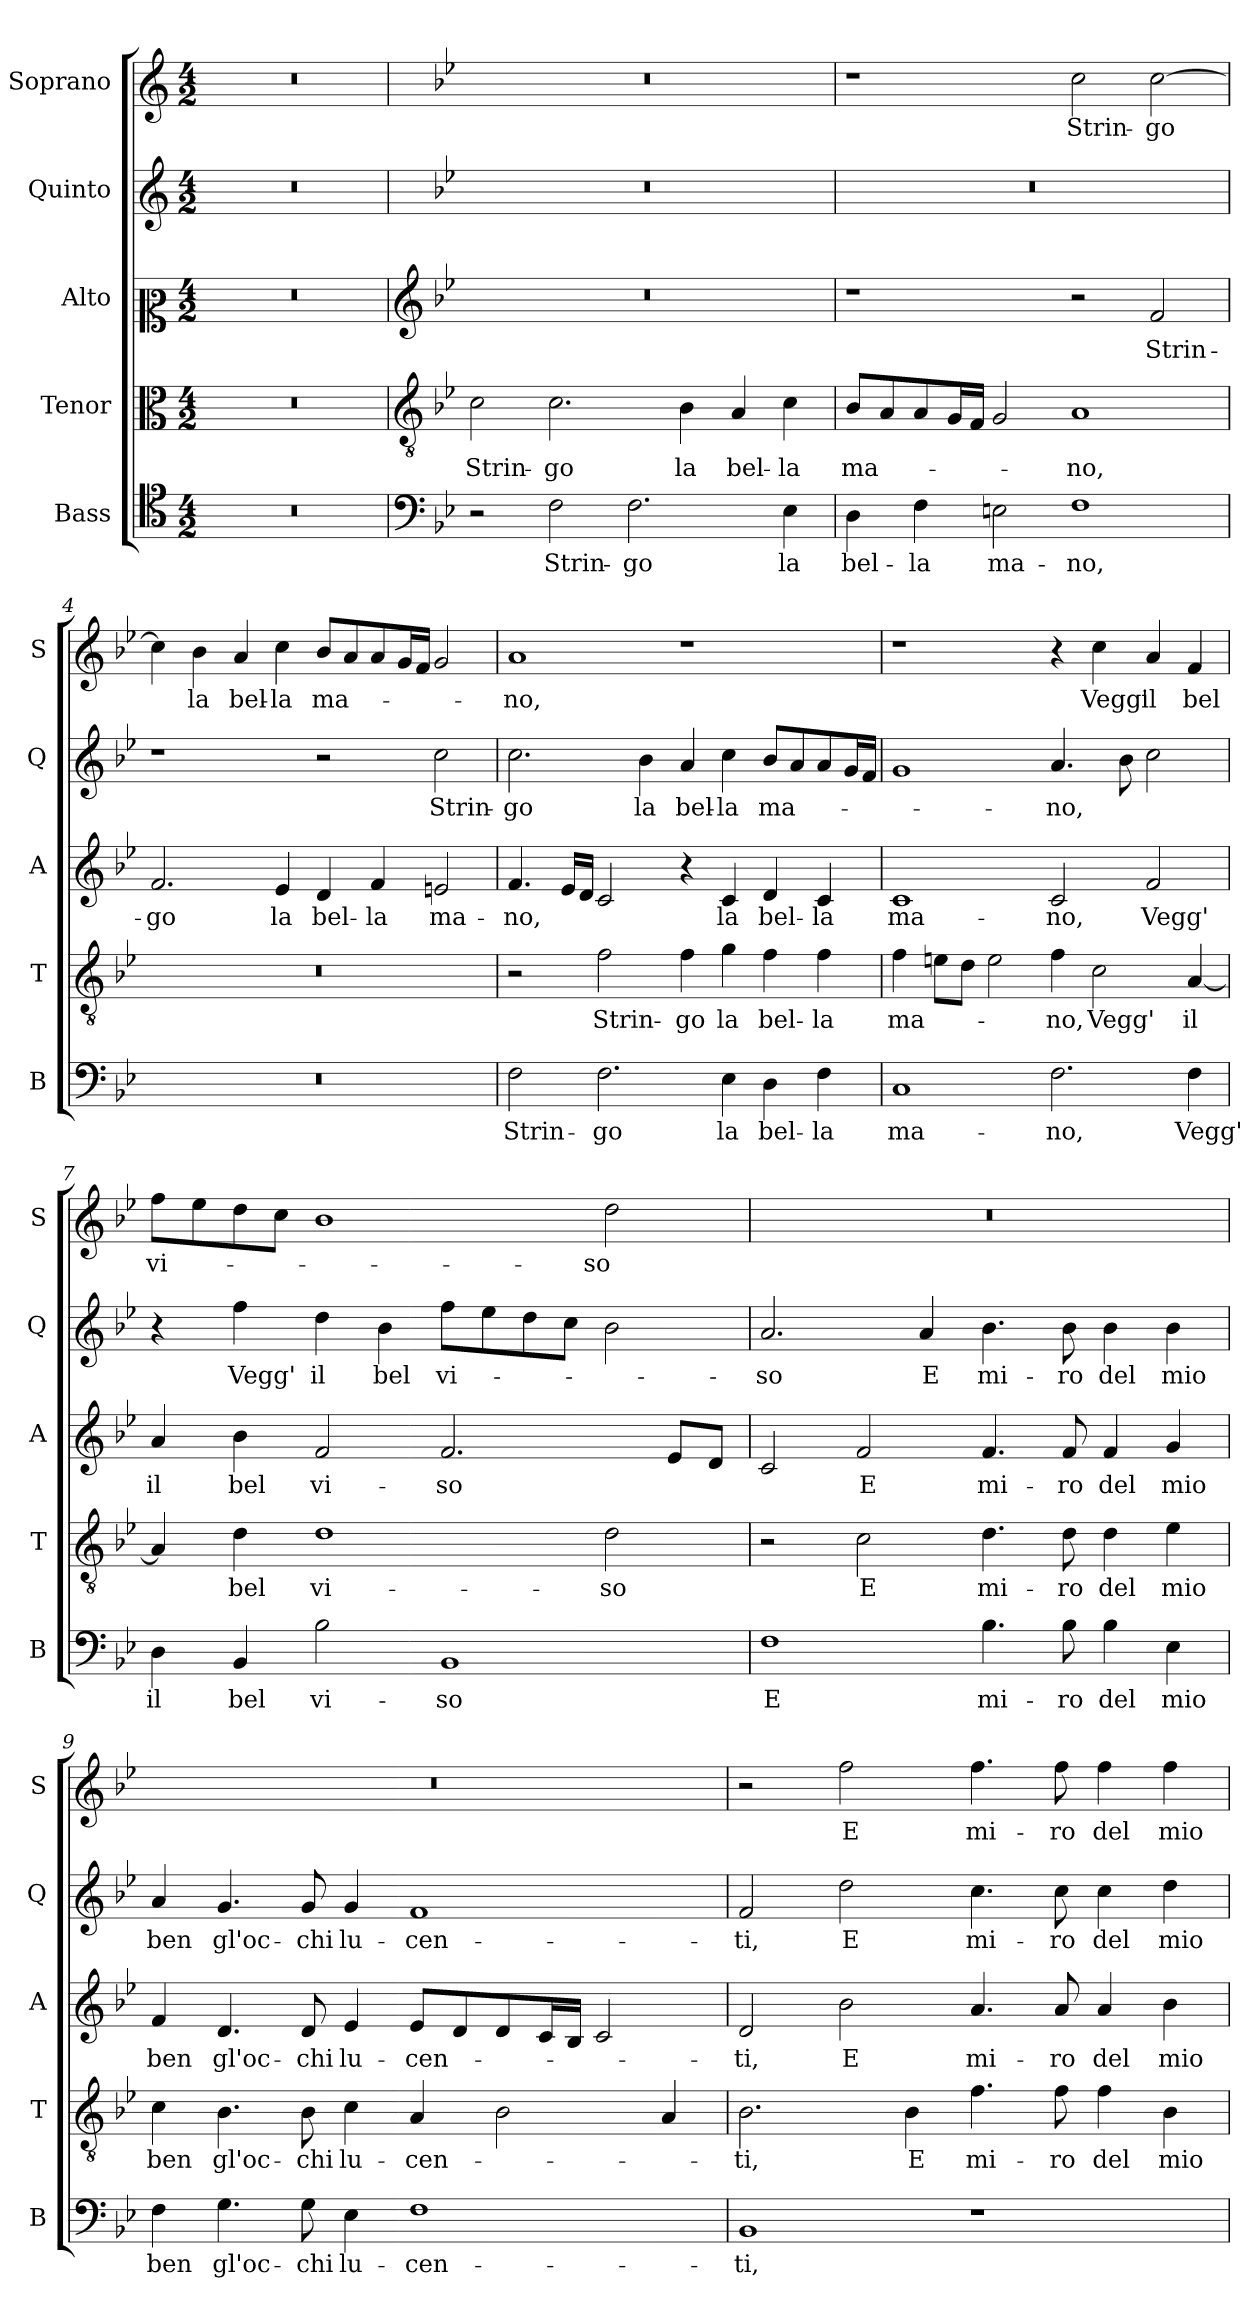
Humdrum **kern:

**kern	**text	**kern	**text	**kern	**text	**kern	**text	**kern	**text
*part5	*part5	*part4	*part4	*part3	*part3	*part2	*part2	*part1	*part1
*staff5	*staff5	*staff4	*staff4	*staff3	*staff3	*staff2	*staff2	*staff1	*staff1
*I"Bass	*	*I"Tenor	*	*I"Alto	*	*I"Quinto	*	*I"Soprano	*
*I'B	*	*I'T	*	*I'A	*	*I'Q	*	*I'S	*
*clefC4	*	*clefC3	*	*clefC2	*	*clefG2	*	*clefG2	*
*k[]	*	*k[]	*	*k[]	*	*k[]	*	*k[]	*
*C:	*	*C:	*	*C:	*	*C:	*	*C:	*
*M4/2	*	*M4/2	*	*M4/2	*	*M4/2	*	*M4/2	*
=1	=1	=1	=1	=1	=1	=1	=1	=1	=1
0r	.	0r	.	0r	.	0r	.	0r	.
=2	=2	=2	=2	=2	=2	=2	=2	=2	=2
*clefF4	*	*clefGv2	*	*clefG2	*	*	*	*	*
*k[b-e-]	*	*k[b-e-]	*	*k[b-e-]	*	*k[b-e-]	*	*k[b-e-]	*
*B-:	*	*B-:	*	*B-:	*	*B-:	*	*B-:	*
!	!	!	!LO:LY:b	!	!	!	!	!	!
2r	.	2c\	Strin-	0r	.	0r	.	0r	.
!	!LO:LY:b	!	!LO:LY:b	!	!	!	!	!	!
2F\	Strin-	2.c\	-go	.	.	.	.	.	.
!	!LO:LY:b	!	!	!	!	!	!	!	!
2.F\	-go	.	.	.	.	.	.	.	.
!	!	!	!LO:LY:b	!	!	!	!	!	!
.	.	4B-\	la	.	.	.	.	.	.
!	!	!	!LO:LY:b	!	!	!	!	!	!
.	.	4A/	bel-	.	.	.	.	.	.
!	!LO:LY:b	!	!LO:LY:b	!	!	!	!	!	!
4E-\	la	4c\	-la	.	.	.	.	.	.
=3	=3	=3	=3	=3	=3	=3	=3	=3	=3
!	!LO:LY:b	!	!LO:LY:b	!	!	!	!	!	!
4D\	bel-	8B-/L	ma-	1r	.	0r	.	1r	.
.	.	8A/	.	.	.	.	.	.	.
!	!LO:LY:b	!	!	!	!	!	!	!	!
4F\	-la	8A/	.	.	.	.	.	.	.
.	.	16G/L	.	.	.	.	.	.	.
.	.	16F/JJ	.	.	.	.	.	.	.
!	!LO:LY:b	!	!	!	!	!	!	!	!
2En\	ma-	2G/	.	.	.	.	.	.	.
!	!LO:LY:b	!	!LO:LY:b	!	!	!	!	!	!LO:LY:b
1F	-no,	1A	-no,	2r	.	.	.	2cc\	Strin-
!	!	!	!	!	!LO:LY:b	!	!	!	!LO:LY:b
.	.	.	.	2f/	Strin-	.	.	[2cc\	-go
=4	=4	=4	=4	=4	=4	=4	=4	=4	=4
!	!	!	!	!	!LO:LY:b	!	!	!	!
0r	.	0r	.	2.f/	-go	1r	.	4cc\]	.
!	!	!	!	!	!	!	!	!	!LO:LY:b
.	.	.	.	.	.	.	.	4b-\	la
!	!	!	!	!	!	!	!	!	!LO:LY:b
.	.	.	.	.	.	.	.	4a/	bel-
!	!	!	!	!	!LO:LY:b	!	!	!	!LO:LY:b
.	.	.	.	4e-/	la	.	.	4cc\	-la
!	!	!	!	!	!LO:LY:b	!	!	!	!LO:LY:b
.	.	.	.	4d/	bel-	2r	.	8b-/L	ma-
.	.	.	.	.	.	.	.	8a/	.
!	!	!	!	!	!LO:LY:b	!	!	!	!
.	.	.	.	4f/	-la	.	.	8a/	.
.	.	.	.	.	.	.	.	16g/L	.
.	.	.	.	.	.	.	.	16f/JJ	.
!	!	!	!	!	!LO:LY:b	!	!LO:LY:b	!	!
.	.	.	.	2en/	ma-	2cc\	Strin-	2g/	.
!!LO:LB:g=z
=5	=5	=5	=5	=5	=5	=5	=5	=5	=5
!	!LO:LY:b	!	!	!	!LO:LY:b	!	!LO:LY:b	!	!LO:LY:b
2F\	Strin-	2r	.	4.f/	-no,	2.cc\	-go	1a	-no,
.	.	.	.	16e-/LL	.	.	.	.	.
.	.	.	.	16d/JJ	.	.	.	.	.
!	!LO:LY:b	!	!LO:LY:b	!	!	!	!	!	!
2.F\	-go	2f\	Strin-	2c/	.	.	.	.	.
!	!	!	!	!	!	!	!LO:LY:b	!	!
.	.	.	.	.	.	4b-\	la	.	.
!	!	!	!LO:LY:b	!	!	!	!LO:LY:b	!	!
.	.	4f\	-go	4r	.	4a/	bel-	1r	.
!	!LO:LY:b	!	!LO:LY:b	!	!LO:LY:b	!	!LO:LY:b	!	!
4E-\	la	4g\	la	4c/	la	4cc\	-la	.	.
!	!LO:LY:b	!	!LO:LY:b	!	!LO:LY:b	!	!LO:LY:b	!	!
4D\	bel-	4f\	bel-	4d/	bel-	8b-/L	ma-	.	.
.	.	.	.	.	.	8a/	.	.	.
!	!LO:LY:b	!	!LO:LY:b	!	!LO:LY:b	!	!	!	!
4F\	-la	4f\	-la	4c/	-la	8a/	.	.	.
.	.	.	.	.	.	16g/L	.	.	.
.	.	.	.	.	.	16f/JJ	.	.	.
=6	=6	=6	=6	=6	=6	=6	=6	=6	=6
!	!LO:LY:b	!	!LO:LY:b	!	!LO:LY:b	!	!	!	!
1C	ma-	4f\	ma-	1c	ma-	1g	.	1r	.
.	.	8en\L	.	.	.	.	.	.	.
.	.	8d\J	.	.	.	.	.	.	.
.	.	2e\	.	.	.	.	.	.	.
!	!LO:LY:b	!	!LO:LY:b	!	!LO:LY:b	!	!LO:LY:b	!	!
2.F\	-no,	4f\	-no,	2c/	-no,	4.a/	-no,	4r	.
!	!	!	!LO:LY:b	!	!	!	!	!	!LO:LY:b
.	.	2c\	Vegg'	.	.	.	.	4cc\	Vegg'
.	.	.	.	.	.	8b-\	.	.	.
!	!	!	!	!	!LO:LY:b	!	!	!	!LO:LY:b
.	.	.	.	2f/	Vegg'	2cc\	.	4a/	il
!	!LO:LY:b	!	!LO:LY:b	!	!	!	!	!	!LO:LY:b
4F\	Vegg'	[4A/	il	.	.	.	.	4f/	bel
=7	=7	=7	=7	=7	=7	=7	=7	=7	=7
!	!LO:LY:b	!	!	!	!LO:LY:b	!	!	!	!LO:LY:b
4D\	il	4A/]	.	4a/	il	4r	.	8ff\L	vi-
.	.	.	.	.	.	.	.	8ee-\	.
!	!LO:LY:b	!	!LO:LY:b	!	!LO:LY:b	!	!LO:LY:b	!	!
4BB-/	bel	4d\	bel	4b-\	bel	4ff\	Vegg'	8dd\	.
.	.	.	.	.	.	.	.	8cc\J	.
!	!LO:LY:b	!	!LO:LY:b	!	!LO:LY:b	!	!LO:LY:b	!	!
2B-\	vi-	1d	vi-	2f/	vi-	4dd\	il	1b-	.
!	!	!	!	!	!	!	!LO:LY:b	!	!
.	.	.	.	.	.	4b-\	bel	.	.
!	!LO:LY:b	!	!	!	!LO:LY:b	!	!LO:LY:b	!	!
1BB-	-so	.	.	2.f/	-so	8ff\L	vi-	.	.
.	.	.	.	.	.	8ee-\	.	.	.
.	.	.	.	.	.	8dd\	.	.	.
.	.	.	.	.	.	8cc\J	.	.	.
!	!	!	!LO:LY:b	!	!	!	!	!	!LO:LY:b
.	.	2d\	-so	.	.	2b-\	.	2dd\	-so
.	.	.	.	8e-/L	.	.	.	.	.
.	.	.	.	8d/J	.	.	.	.	.
!!LO:PB:g=z
=8	=8	=8	=8	=8	=8	=8	=8	=8	=8
!	!LO:LY:b	!	!	!	!	!	!LO:LY:b	!	!
1F	E	2r	.	2c/	.	2.a/	-so	0r	.
!	!	!	!LO:LY:b	!	!LO:LY:b	!	!	!	!
.	.	2c\	E	2f/	E	.	.	.	.
!	!	!	!	!	!	!	!LO:LY:b	!	!
.	.	.	.	.	.	4a/	E	.	.
!	!LO:LY:b	!	!LO:LY:b	!	!LO:LY:b	!	!LO:LY:b	!	!
4.B-\	mi-	4.d\	mi-	4.f/	mi-	4.b-\	mi-	.	.
!	!LO:LY:b	!	!LO:LY:b	!	!LO:LY:b	!	!LO:LY:b	!	!
8B-\	-ro	8d\	-ro	8f/	-ro	8b-\	-ro	.	.
!	!LO:LY:b	!	!LO:LY:b	!	!LO:LY:b	!	!LO:LY:b	!	!
4B-\	del	4d\	del	4f/	del	4b-\	del	.	.
!	!LO:LY:b	!	!LO:LY:b	!	!LO:LY:b	!	!LO:LY:b	!	!
4E-\	mio	4e-\	mio	4g/	mio	4b-\	mio	.	.
=9	=9	=9	=9	=9	=9	=9	=9	=9	=9
!	!LO:LY:b	!	!LO:LY:b	!	!LO:LY:b	!	!LO:LY:b	!	!
4F\	ben	4c\	ben	4f/	ben	4a/	ben	0r	.
!	!LO:LY:b	!	!LO:LY:b	!	!LO:LY:b	!	!LO:LY:b	!	!
4.G\	gl'oc-	4.B-\	gl'oc-	4.d/	gl'oc-	4.g/	gl'oc-	.	.
!	!LO:LY:b	!	!LO:LY:b	!	!LO:LY:b	!	!LO:LY:b	!	!
8G\	-chi	8B-\	-chi	8d/	-chi	8g/	-chi	.	.
!	!LO:LY:b	!	!LO:LY:b	!	!LO:LY:b	!	!LO:LY:b	!	!
4E-\	lu-	4c\	lu-	4e-/	lu-	4g/	lu-	.	.
!	!LO:LY:b	!	!LO:LY:b	!	!LO:LY:b	!	!LO:LY:b	!	!
1F	-cen-	4A/	-cen-	8e-/L	-cen-	1f	-cen-	.	.
.	.	.	.	8d/	.	.	.	.	.
.	.	2B-\	.	8d/	.	.	.	.	.
.	.	.	.	16c/L	.	.	.	.	.
.	.	.	.	16B-/JJ	.	.	.	.	.
.	.	.	.	2c/	.	.	.	.	.
.	.	4A/	.	.	.	.	.	.	.
=10	=10	=10	=10	=10	=10	=10	=10	=10	=10
!	!LO:LY:b	!	!LO:LY:b	!	!LO:LY:b	!	!LO:LY:b	!	!
1BB-	-ti,	2.B-\	-ti,	2d/	-ti,	2f/	-ti,	2r	.
!	!	!	!	!	!LO:LY:b	!	!LO:LY:b	!	!LO:LY:b
.	.	.	.	2b-\	E	2dd\	E	2ff\	E
!	!	!	!LO:LY:b	!	!	!	!	!	!
.	.	4B-\	E	.	.	.	.	.	.
!	!	!	!LO:LY:b	!	!LO:LY:b	!	!LO:LY:b	!	!LO:LY:b
1r	.	4.f\	mi-	4.a/	mi-	4.cc\	mi-	4.ff\	mi-
!	!	!	!LO:LY:b	!	!LO:LY:b	!	!LO:LY:b	!	!LO:LY:b
.	.	8f\	-ro	8a/	-ro	8cc\	-ro	8ff\	-ro
!	!	!	!LO:LY:b	!	!LO:LY:b	!	!LO:LY:b	!	!LO:LY:b
.	.	4f\	del	4a/	del	4cc\	del	4ff\	del
!	!	!	!LO:LY:b	!	!LO:LY:b	!	!LO:LY:b	!	!LO:LY:b
.	.	4B-\	mio	4b-\	mio	4dd\	mio	4ff\	mio
=	=	=	=	=	=	=	=	=	=
*-	*-	*-	*-	*-	*-	*-	*-	*-	*-
